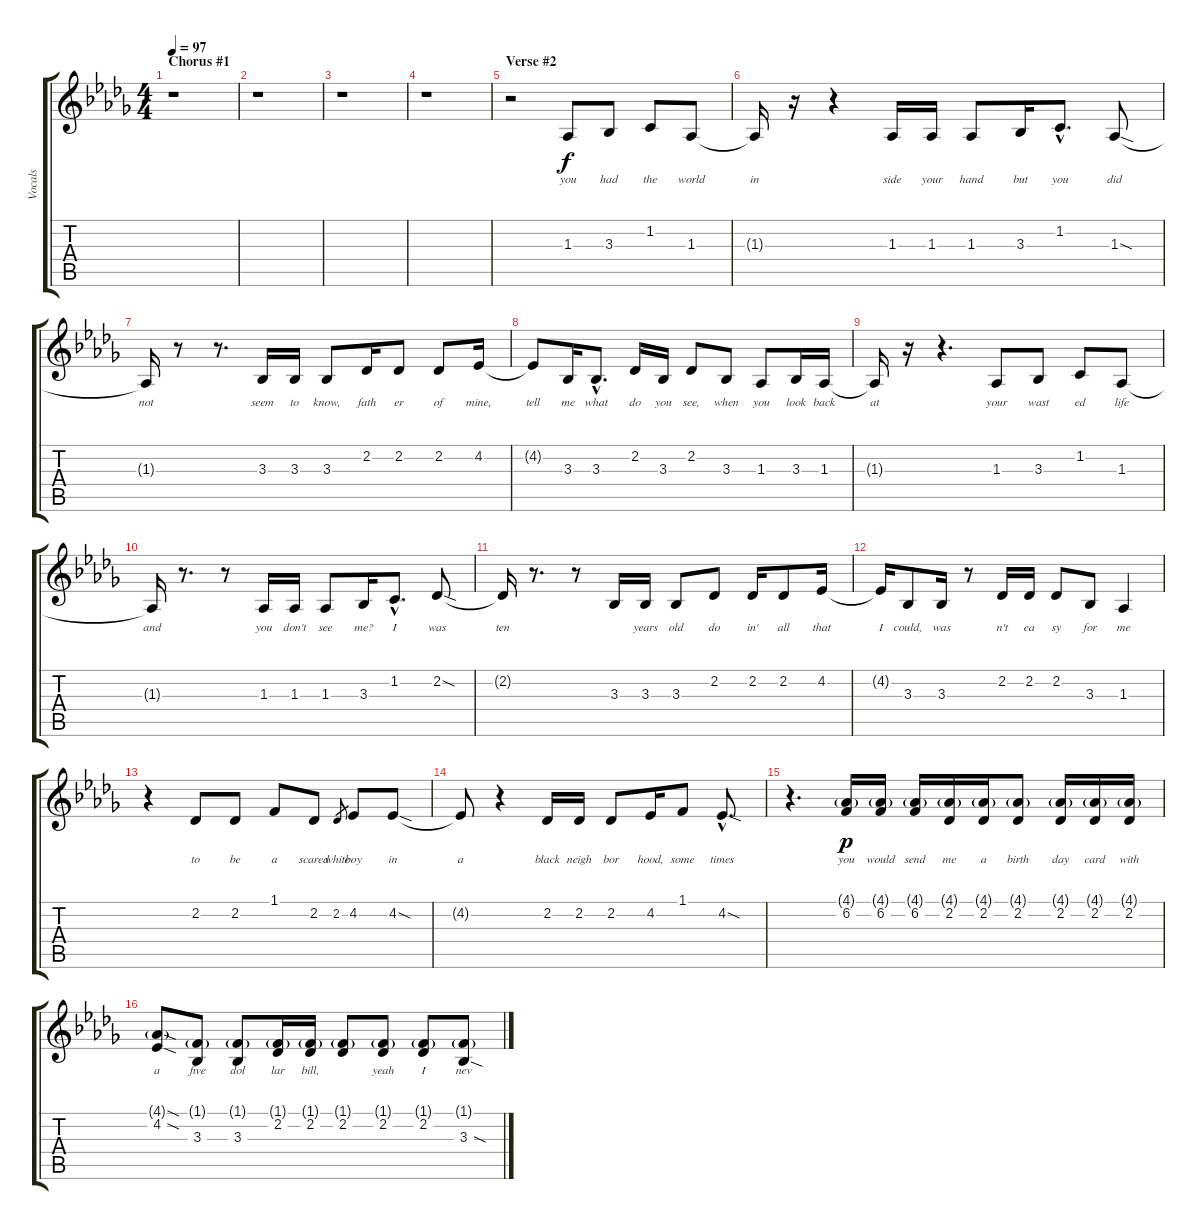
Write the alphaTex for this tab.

\track ("Vocals" "Vocals") {instrument sopranosax}
\staff {score tabs}
\tuning (E4 B3 G3 D3 A2 E2) {hide}
\ts (4 4)
\section ("" "Chorus #1")
\tempo 97
\clef g2
\ks db
r.1{dy mp} |
r.1 |
r.1 |
r.1 |
\section ("" "Verse #2")
r.2 1.3.8{lyrics (0 "you") lyrics (1 "") lyrics (2 "") lyrics (3 "") lyrics (4 "") dy f} 3.3.8{lyrics (0 "had") lyrics (1 "") lyrics (2 "") lyrics (3 "") lyrics (4 "")} 1.2.8{lyrics (0 "the") lyrics (1 "") lyrics (2 "") lyrics (3 "") lyrics (4 "")} 1.3.8{lyrics (0 "world") lyrics (1 "") lyrics (2 "") lyrics (3 "") lyrics (4 "")} |
1.3{t}.16{lyrics (0 "in") lyrics (1 "") lyrics (2 "") lyrics (3 "") lyrics (4 "")} r.16 r.4 1.3.16{lyrics (0 "side") lyrics (1 "") lyrics (2 "") lyrics (3 "") lyrics (4 "")} 1.3.16{lyrics (0 "your") lyrics (1 "") lyrics (2 "") lyrics (3 "") lyrics (4 "")} 1.3.8{lyrics (0 "hand") lyrics (1 "") lyrics (2 "") lyrics (3 "") lyrics (4 "")} 3.3.16{lyrics (0 "but") lyrics (1 "") lyrics (2 "") lyrics (3 "") lyrics (4 "")} 1.2{hac}.8{d lyrics (0 "you") lyrics (1 "") lyrics (2 "") lyrics (3 "") lyrics (4 "")} 1.3{sod}.8{lyrics (0 "did") lyrics (1 "") lyrics (2 "") lyrics (3 "") lyrics (4 "")} |
1.3{t}.16{lyrics (0 "not") lyrics (1 "") lyrics (2 "") lyrics (3 "") lyrics (4 "")} r.8 r.8{d} 3.3.16{lyrics (0 "seem") lyrics (1 "") lyrics (2 "") lyrics (3 "") lyrics (4 "")} 3.3.16{lyrics (0 "to") lyrics (1 "") lyrics (2 "") lyrics (3 "") lyrics (4 "")} 3.3.8{lyrics (0 "know,") lyrics (1 "") lyrics (2 "") lyrics (3 "") lyrics (4 "")} 2.2.16{lyrics (0 "fath") lyrics (1 "") lyrics (2 "") lyrics (3 "") lyrics (4 "")} 2.2.8{lyrics (0 "er") lyrics (1 "") lyrics (2 "") lyrics (3 "") lyrics (4 "")} 2.2.8{lyrics (0 "of") lyrics (1 "") lyrics (2 "") lyrics (3 "") lyrics (4 "")} 4.2.16{lyrics (0 "mine,") lyrics (1 "") lyrics (2 "") lyrics (3 "") lyrics (4 "")} |
4.2{t}.8{lyrics (0 "tell") lyrics (1 "") lyrics (2 "") lyrics (3 "") lyrics (4 "")} 3.3.16{lyrics (0 "me") lyrics (1 "") lyrics (2 "") lyrics (3 "") lyrics (4 "")} 3.3{hac}.8{d lyrics (0 "what") lyrics (1 "") lyrics (2 "") lyrics (3 "") lyrics (4 "")} 2.2.16{lyrics (0 "do") lyrics (1 "") lyrics (2 "") lyrics (3 "") lyrics (4 "")} 3.3.16{lyrics (0 "you") lyrics (1 "") lyrics (2 "") lyrics (3 "") lyrics (4 "")} 2.2.8{lyrics (0 "see,") lyrics (1 "") lyrics (2 "") lyrics (3 "") lyrics (4 "")} 3.3.8{lyrics (0 "when") lyrics (1 "") lyrics (2 "") lyrics (3 "") lyrics (4 "")} 1.3.8{lyrics (0 "you") lyrics (1 "") lyrics (2 "") lyrics (3 "") lyrics (4 "")} 3.3.16{lyrics (0 "look") lyrics (1 "") lyrics (2 "") lyrics (3 "") lyrics (4 "")} 1.3.16{lyrics (0 "back") lyrics (1 "") lyrics (2 "") lyrics (3 "") lyrics (4 "")} |
1.3{t}.16{lyrics (0 "at") lyrics (1 "") lyrics (2 "") lyrics (3 "") lyrics (4 "")} r.16 r.4{d} 1.3.8{lyrics (0 "your") lyrics (1 "") lyrics (2 "") lyrics (3 "") lyrics (4 "")} 3.3.8{lyrics (0 "wast") lyrics (1 "") lyrics (2 "") lyrics (3 "") lyrics (4 "")} 1.2.8{lyrics (0 "ed") lyrics (1 "") lyrics (2 "") lyrics (3 "") lyrics (4 "")} 1.3.8{lyrics (0 "life") lyrics (1 "") lyrics (2 "") lyrics (3 "") lyrics (4 "")} |
1.3{t}.16{lyrics (0 "and") lyrics (1 "") lyrics (2 "") lyrics (3 "") lyrics (4 "")} r.8{d} r.8 1.3.16{lyrics (0 "you") lyrics (1 "") lyrics (2 "") lyrics (3 "") lyrics (4 "")} 1.3.16{lyrics (0 "don't") lyrics (1 "") lyrics (2 "") lyrics (3 "") lyrics (4 "")} 1.3.8{lyrics (0 "see") lyrics (1 "") lyrics (2 "") lyrics (3 "") lyrics (4 "")} 3.3.16{lyrics (0 "me?") lyrics (1 "") lyrics (2 "") lyrics (3 "") lyrics (4 "")} 1.2{hac}.8{d lyrics (0 "I") lyrics (1 "") lyrics (2 "") lyrics (3 "") lyrics (4 "")} 2.2{sod}.8{lyrics (0 "was") lyrics (1 "") lyrics (2 "") lyrics (3 "") lyrics (4 "")} |
2.2{t}.16{lyrics (0 "ten") lyrics (1 "") lyrics (2 "") lyrics (3 "") lyrics (4 "")} r.8{d} r.8 3.3.16{lyrics (0 "") lyrics (1 "") lyrics (2 "") lyrics (3 "") lyrics (4 "")} 3.3.16{lyrics (0 "years") lyrics (1 "") lyrics (2 "") lyrics (3 "") lyrics (4 "")} 3.3.8{lyrics (0 "old") lyrics (1 "") lyrics (2 "") lyrics (3 "") lyrics (4 "")} 2.2.8{lyrics (0 "do") lyrics (1 "") lyrics (2 "") lyrics (3 "") lyrics (4 "")} 2.2.16{lyrics (0 "in'") lyrics (1 "") lyrics (2 "") lyrics (3 "") lyrics (4 "")} 2.2.8{lyrics (0 "all") lyrics (1 "") lyrics (2 "") lyrics (3 "") lyrics (4 "")} 4.2.16{lyrics (0 "that") lyrics (1 "") lyrics (2 "") lyrics (3 "") lyrics (4 "")} |
4.2{t}.16{lyrics (0 "I") lyrics (1 "") lyrics (2 "") lyrics (3 "") lyrics (4 "")} 3.3.8{lyrics (0 "could,") lyrics (1 "") lyrics (2 "") lyrics (3 "") lyrics (4 "")} 3.3.16{lyrics (0 "was") lyrics (1 "") lyrics (2 "") lyrics (3 "") lyrics (4 "")} r.8 2.2.16{lyrics (0 "n't") lyrics (1 "") lyrics (2 "") lyrics (3 "") lyrics (4 "")} 2.2.16{lyrics (0 "ea") lyrics (1 "") lyrics (2 "") lyrics (3 "") lyrics (4 "")} 2.2.8{lyrics (0 "sy") lyrics (1 "") lyrics (2 "") lyrics (3 "") lyrics (4 "")} 3.3.8{lyrics (0 "for") lyrics (1 "") lyrics (2 "") lyrics (3 "") lyrics (4 "")} 1.3.4{lyrics (0 "me") lyrics (1 "") lyrics (2 "") lyrics (3 "") lyrics (4 "")} |
r.4 2.2.8{lyrics (0 "to") lyrics (1 "") lyrics (2 "") lyrics (3 "") lyrics (4 "")} 2.2.8{lyrics (0 "be") lyrics (1 "") lyrics (2 "") lyrics (3 "") lyrics (4 "")} 1.1.8{lyrics (0 "a") lyrics (1 "") lyrics (2 "") lyrics (3 "") lyrics (4 "")} 2.2.8{lyrics (0 "scared") lyrics (1 "") lyrics (2 "") lyrics (3 "") lyrics (4 "")} 2.2.8{lyrics (0 "white") lyrics (1 "") lyrics (2 "") lyrics (3 "") lyrics (4 "") gr} 4.2.8{lyrics (0 "boy") lyrics (1 "") lyrics (2 "") lyrics (3 "") lyrics (4 "")} 4.2{sod}.8{lyrics (0 "in") lyrics (1 "") lyrics (2 "") lyrics (3 "") lyrics (4 "")} |
4.2{t}.8{lyrics (0 "a") lyrics (1 "") lyrics (2 "") lyrics (3 "") lyrics (4 "")} r.4 2.2.16{lyrics (0 "black") lyrics (1 "") lyrics (2 "") lyrics (3 "") lyrics (4 "")} 2.2.16{lyrics (0 "neigh") lyrics (1 "") lyrics (2 "") lyrics (3 "") lyrics (4 "")} 2.2.8{lyrics (0 "bor") lyrics (1 "") lyrics (2 "") lyrics (3 "") lyrics (4 "")} 4.2.16{lyrics (0 "hood,") lyrics (1 "") lyrics (2 "") lyrics (3 "") lyrics (4 "")} 1.1.8{lyrics (0 "some") lyrics (1 "") lyrics (2 "") lyrics (3 "") lyrics (4 "")} 4.2{sod hac}.8{d lyrics (0 "times") lyrics (1 "") lyrics (2 "") lyrics (3 "") lyrics (4 "")} |
r.4{d} (4.1{g} 6.2).16{lyrics (0 "you") lyrics (1 "") lyrics (2 "") lyrics (3 "") lyrics (4 "") dy p} (4.1{g} 6.2).16{lyrics (0 "would") lyrics (1 "") lyrics (2 "") lyrics (3 "") lyrics (4 "")} (4.1{g} 6.2).16{lyrics (0 "send") lyrics (1 "") lyrics (2 "") lyrics (3 "") lyrics (4 "")} (4.1{g} 2.2).16{lyrics (0 "me") lyrics (1 "") lyrics (2 "") lyrics (3 "") lyrics (4 "")} (4.1{g} 2.2).16{lyrics (0 "a") lyrics (1 "") lyrics (2 "") lyrics (3 "") lyrics (4 "")} (4.1{g} 2.2).8{lyrics (0 "birth") lyrics (1 "") lyrics (2 "") lyrics (3 "") lyrics (4 "")} (4.1{g} 2.2).16{lyrics (0 "day") lyrics (1 "") lyrics (2 "") lyrics (3 "") lyrics (4 "")} (4.1{g} 2.2).16{lyrics (0 "card") lyrics (1 "") lyrics (2 "") lyrics (3 "") lyrics (4 "")} (4.1{g} 2.2).16{lyrics (0 "with") lyrics (1 "") lyrics (2 "") lyrics (3 "") lyrics (4 "")} |
(4.1{sod g} 4.2{sod}).8{lyrics (0 "a") lyrics (1 "") lyrics (2 "") lyrics (3 "") lyrics (4 "")} (1.1{g} 3.3).8{lyrics (0 "five") lyrics (1 "") lyrics (2 "") lyrics (3 "") lyrics (4 "")} (1.1{g} 3.3).8{lyrics (0 "dol") lyrics (1 "") lyrics (2 "") lyrics (3 "") lyrics (4 "")} (1.1{g} 2.2).16{lyrics (0 "lar") lyrics (1 "") lyrics (2 "") lyrics (3 "") lyrics (4 "")} (1.1{g} 2.2).16{lyrics (0 "bill,") lyrics (1 "") lyrics (2 "") lyrics (3 "") lyrics (4 "")} (1.1{g} 2.2).8{lyrics (0 "") lyrics (1 "") lyrics (2 "") lyrics (3 "") lyrics (4 "")} (1.1{g} 2.2).8{lyrics (0 "yeah") lyrics (1 "") lyrics (2 "") lyrics (3 "") lyrics (4 "")} (1.1{g} 2.2).8{lyrics (0 "I") lyrics (1 "") lyrics (2 "") lyrics (3 "") lyrics (4 "")} (1.1{g} 3.3{sod}).8{lyrics (0 "nev") lyrics (1 "") lyrics (2 "") lyrics (3 "") lyrics (4 "")}
